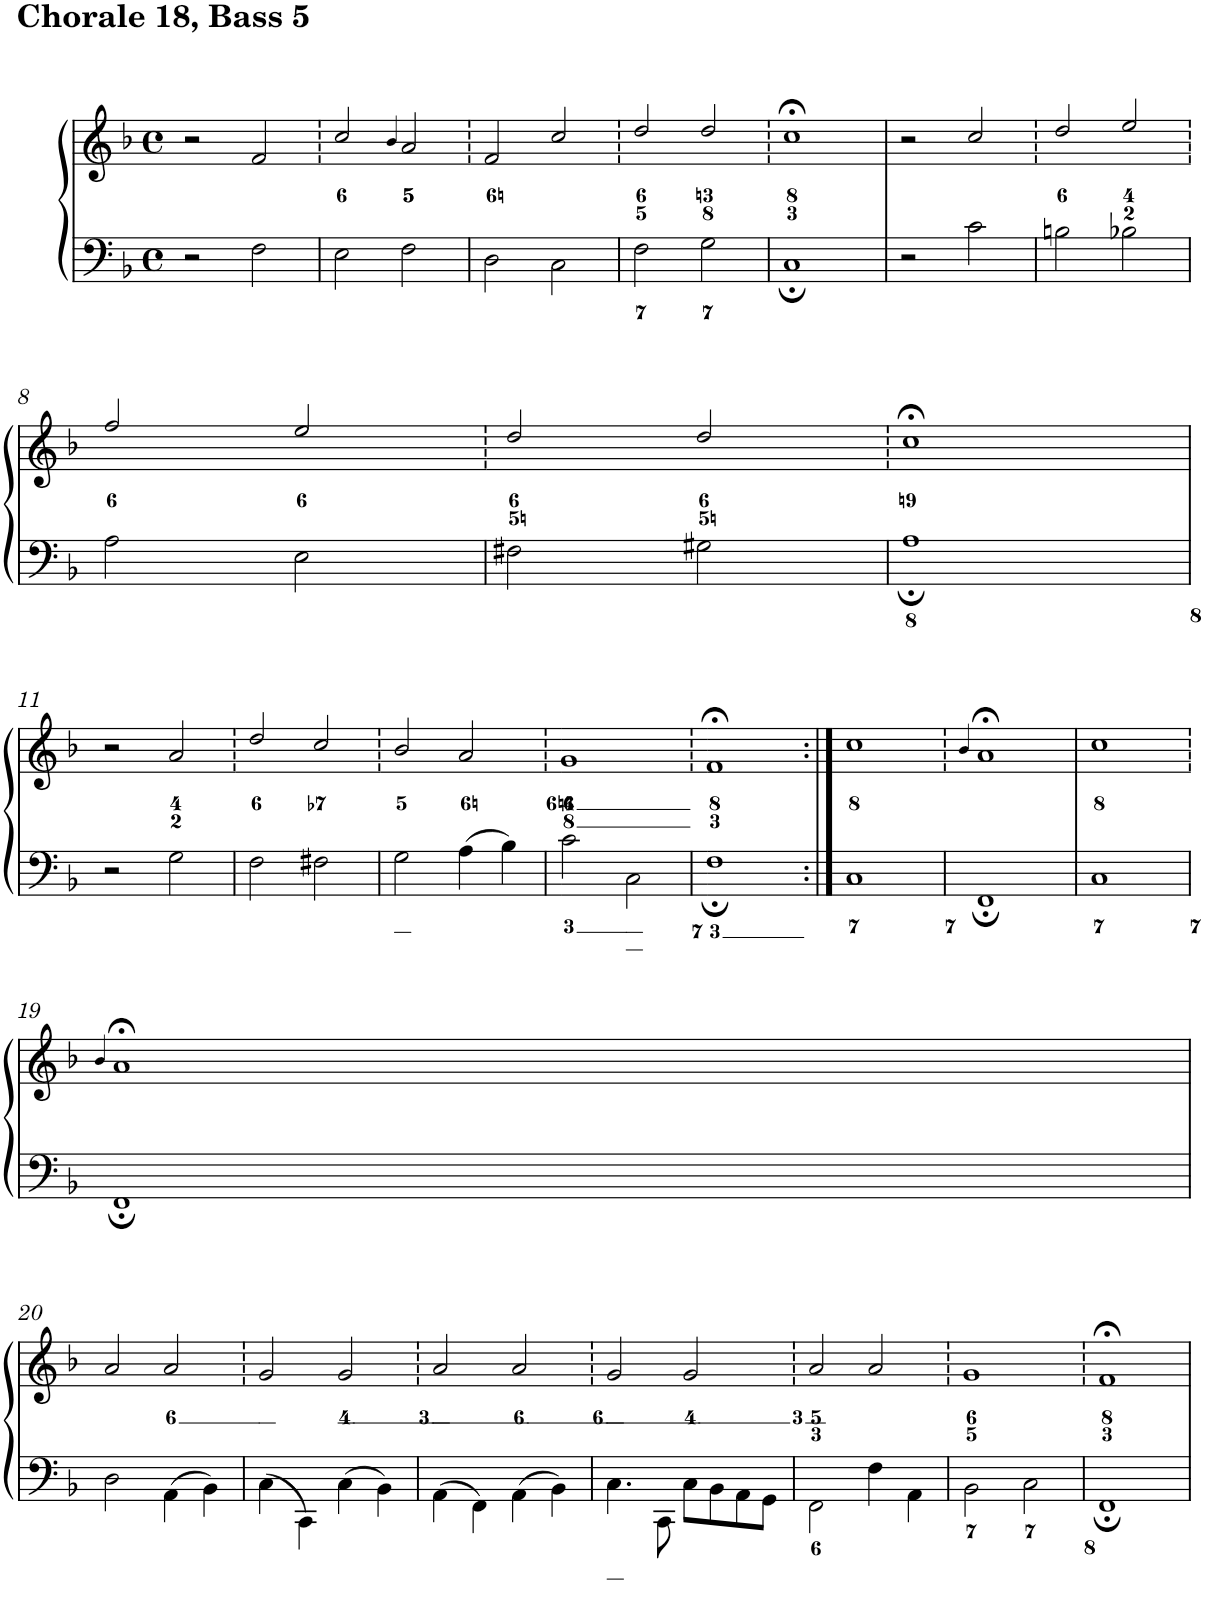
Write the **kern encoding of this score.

**kern	**kern
*part1	*part1
*staff2	*staff1
*I"Piano	*
*I'Pno.	*
*clefF4	*clefG2
*k[b-]	*k[b-]
*F:	*F:
*M4/4	*M4/4
*met(c)	*met(c)
=1	=1
2r	2r
2F\	2f/
=2	=2
2E\	2cc/
.	4qb-/
2F\	2a/
=3	=3
2D\	2f/
2C\	2cc/
=4	=4
2F\	2dd/
2G\	2dd/
=5	=5
1C;	1cc;<
=6	=6
2r	2r
2c\	2cc/
=7	=7
2Bn\	2dd/
2B-X\	2ee/
!!LO:LB:g=z
=8	=8
2A\	2ff/
2E\	2ee/
=9	=9
2F#X\	2dd/
2G#X\	2dd/
=10	=10
1A;	1cc;<
!!LO:LB:g=z
=11	=11
2r	2r
2G\	2a/
=12	=12
2F\	2dd/
2F#X\	2cc/
=13	=13
2G\	2b-/
4A\	2a/
4B-\	.
=14	=14
2c\	1g
2C\	.
=15	=15
1F;	1f;<
=16:|!	=16:|!
1C	1cc
=17	=17
.	4qb-/
1FF;	1a;<
=18	=18
1C	1cc
!!LO:LB:g=z
=19	=19
.	4qb-/
1FF;	1a;<
!!LO:LB:g=z
=20	=20
2D\	2a/
4AA\	2a/
4BB-\	.
=21	=21
4C\	2g/
4CC\	.
4C\	2g/
4BB-\	.
=22	=22
4AA\	2a/
4FF\	.
4AA\	2a/
4BB-\	.
=23	=23
4.C\	2g/
8CC\	.
8C\L	2g/
8BB-\	.
8AA\	.
8GG\J	.
=24	=24
2FF\	2a/
4F\	2a/
4AA\	.
=25	=25
2BB-\	1g
2C\	.
=26	=26
1FF;	1f;<
=	=
*-	*-
